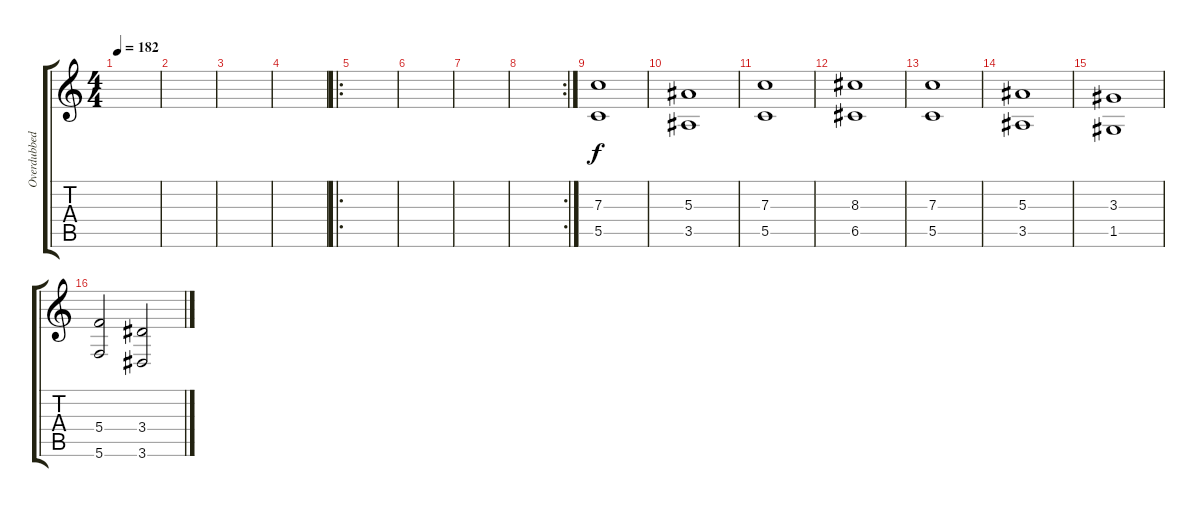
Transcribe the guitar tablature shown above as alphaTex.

\track ("Overdubbed Guitar" "Overdubbed") {instrument distortionguitar}
\staff {score tabs}
\tuning (D4 A3 F3 C3 G2 C2) {hide}
\ts (4 4)
\tempo 182
\clef g2
\ks c
|
|
|
|
\ro
|
|
|
\rc 2
|
(7.3 5.5).1 |
(5.3 3.5).1 |
(7.3 5.5).1 |
(8.3 6.5).1 |
(7.3 5.5).1 |
(5.3 3.5).1 |
(3.3 1.5).1 |
(5.4 5.6).2 (3.4 3.6).2
